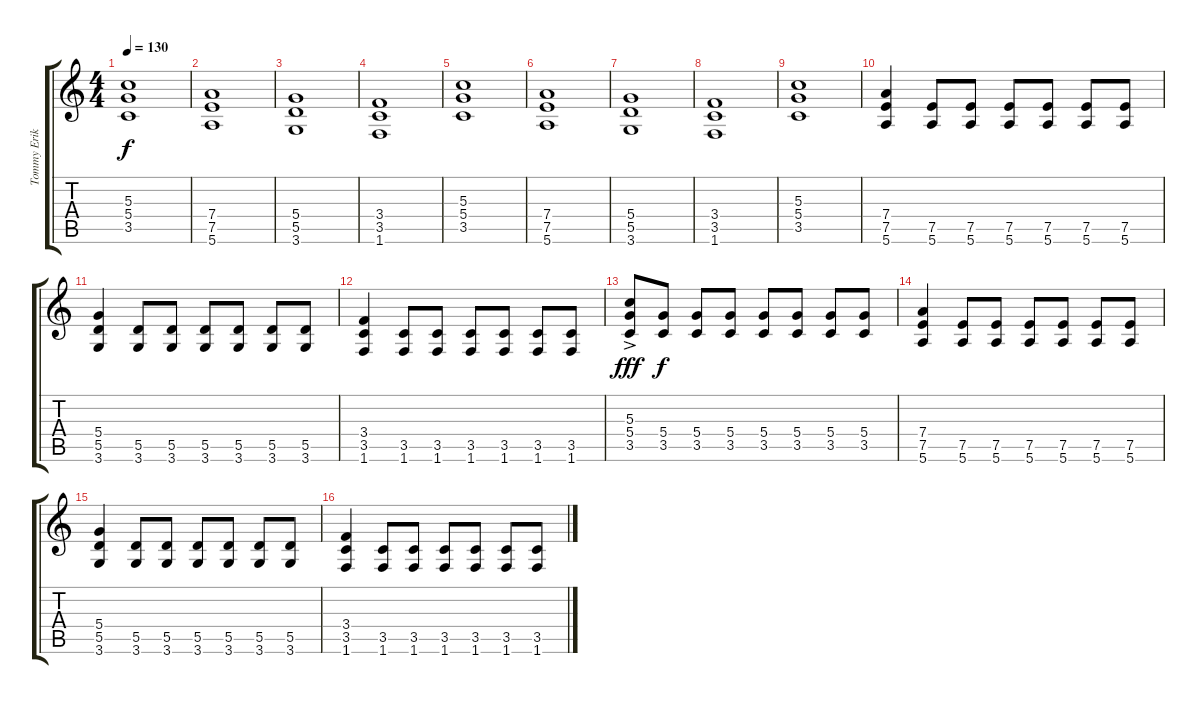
\track ("Tommy Eriksson" "Tommy Erik") {instrument distortionguitar}
\staff {score tabs}
\tuning (E4 B3 G3 D3 A2 E2) {hide}
\ts (4 4)
\tempo 130
\clef g2
\ks c
(5.3 5.4 3.5).1{dy f} |
(7.4 7.5 5.6).1 |
(5.4 5.5 3.6).1 |
(3.4 3.5 1.6).1 |
(5.3 5.4 3.5).1 |
(7.4 7.5 5.6).1 |
(5.4 5.5 3.6).1 |
(3.4 3.5 1.6).1 |
(5.3 5.4 3.5).1 |
(7.4 7.5 5.6).4 (7.5 5.6).8 (7.5 5.6).8 (7.5 5.6).8 (7.5 5.6).8 (7.5 5.6).8 (7.5 5.6).8 |
(5.4 5.5 3.6).4 (5.5 3.6).8 (5.5 3.6).8 (5.5 3.6).8 (5.5 3.6).8 (5.5 3.6).8 (5.5 3.6).8 |
(3.4 3.5 1.6).4 (3.5 1.6).8 (3.5 1.6).8 (3.5 1.6).8 (3.5 1.6).8 (3.5 1.6).8 (3.5 1.6).8 |
(5.3 5.4 3.5{ac}).8{dy fff} (5.4 3.5).8{dy f} (5.4 3.5).8 (5.4 3.5).8 (5.4 3.5).8 (5.4 3.5).8 (5.4 3.5).8 (5.4 3.5).8 |
(7.4 7.5 5.6).4 (7.5 5.6).8 (7.5 5.6).8 (7.5 5.6).8 (7.5 5.6).8 (7.5 5.6).8 (7.5 5.6).8 |
(5.4 5.5 3.6).4 (5.5 3.6).8 (5.5 3.6).8 (5.5 3.6).8 (5.5 3.6).8 (5.5 3.6).8 (5.5 3.6).8 |
(3.4 3.5 1.6).4 (3.5 1.6).8 (3.5 1.6).8 (3.5 1.6).8 (3.5 1.6).8 (3.5 1.6).8 (3.5 1.6).8
